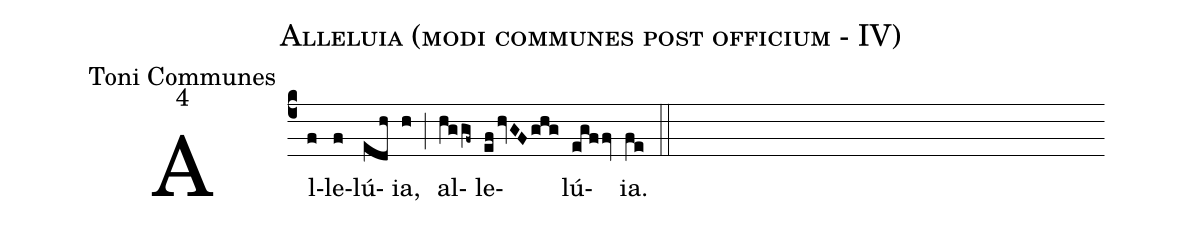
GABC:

name:Alleluia (modi communes post officium - IV);
office-part:Toni Communes;
mode:4;
%%
(c4)Al(f)le(f)lú(edh)ia,(h) (;) al(hg/gf~)le(ef/hvGFghg)lú(egffv)ia.(fe) (::)
